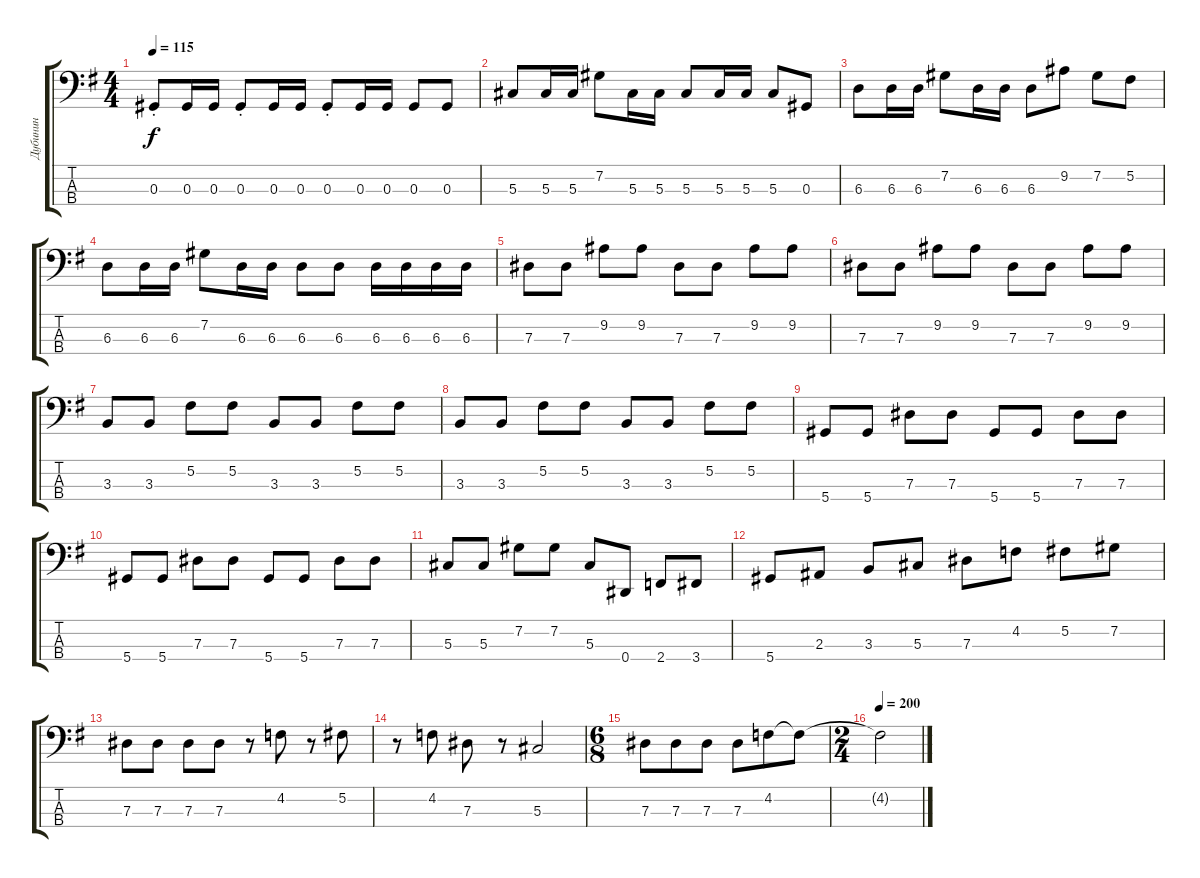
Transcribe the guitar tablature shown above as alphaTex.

\track ("Дубинин" "Дубинин") {instrument electricbassfinger}
\staff {score tabs}
\tuning (Gb2 Db2 Ab1 Eb1) {hide}
\ts (4 4)
\tempo 115
\clef f4
\ks g
0.3{st}.8{dy f} 0.3.16 0.3.16 0.3{st}.8 0.3.16 0.3.16 0.3{st}.8 0.3.16 0.3.16 0.3.8 0.3.8 |
5.3.8 5.3.16 5.3.16 7.2.8 5.3.16 5.3.16 5.3.8 5.3.16 5.3.16 5.3.8 0.3.8 |
6.3.8 6.3.16 6.3.16 7.2.8 6.3.16 6.3.16 6.3.8 9.2.8 7.2.8 5.2.8 |
6.3.8 6.3.16 6.3.16 7.2.8 6.3.16 6.3.16 6.3.8 6.3.8 6.3.16 6.3.16 6.3.16 6.3.16 |
7.3.8 7.3.8 9.2.8 9.2.8 7.3.8 7.3.8 9.2.8 9.2.8 |
7.3.8 7.3.8 9.2.8 9.2.8 7.3.8 7.3.8 9.2.8 9.2.8 |
3.3.8 3.3.8 5.2.8 5.2.8 3.3.8 3.3.8 5.2.8 5.2.8 |
3.3.8 3.3.8 5.2.8 5.2.8 3.3.8 3.3.8 5.2.8 5.2.8 |
5.4.8 5.4.8 7.3.8 7.3.8 5.4.8 5.4.8 7.3.8 7.3.8 |
5.4.8 5.4.8 7.3.8 7.3.8 5.4.8 5.4.8 7.3.8 7.3.8 |
5.3.8 5.3.8 7.2.8 7.2.8 5.3.8 0.4.8 2.4.8 3.4.8 |
5.4.8 2.3.8 3.3.8 5.3.8 7.3.8 4.2.8 5.2.8 7.2.8 |
7.3.8 7.3.8 7.3.8 7.3.8 r.8 4.2.8 r.8 5.2.8 |
r.8 4.2.8 7.3.8 r.8 5.3.2 |
\ts (6 8)
7.3.8 7.3.8 7.3.8 7.3.8 4.2.8 4.2{t}.8 |
\ts (2 4)
\tempo 200
4.2{t}.2
